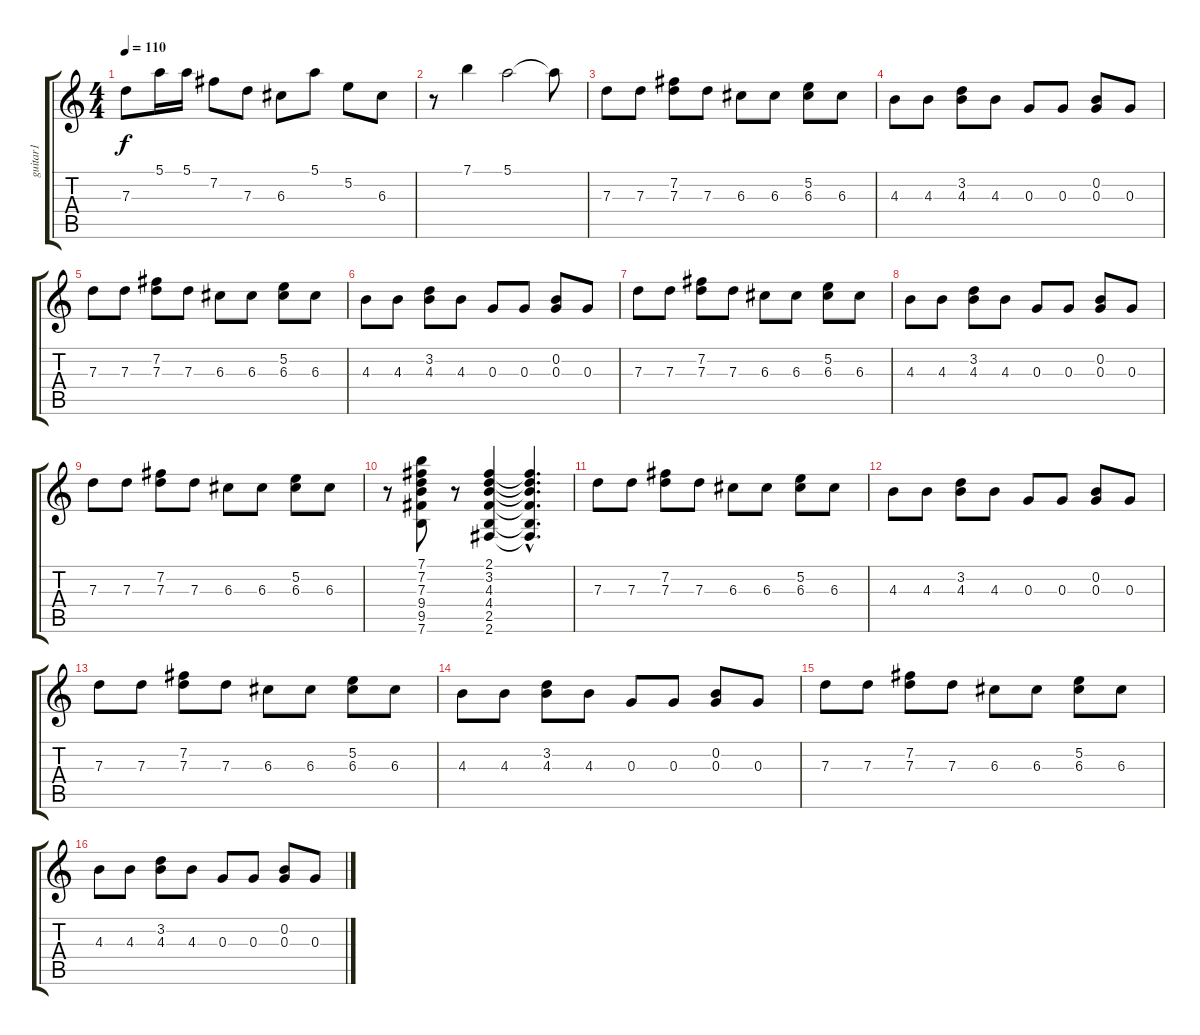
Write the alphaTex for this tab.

\track ("guitar1" "guitar1") {instrument acousticguitarsteel}
\staff {score tabs}
\tuning (E4 B3 G3 D3 A2 E2) {hide}
\ts (4 4)
\tempo 110
\clef g2
\ks c
7.3.8{dy f} 5.1.16 5.1.16 7.2.8 7.3.8 6.3.8 5.1.8 5.2.8 6.3.8 |
r.8 7.1.4 5.1.2 5.1{t}.8 |
7.3.8 7.3.8 (7.2 7.3).8 7.3.8 6.3.8 6.3.8 (5.2 6.3).8 6.3.8 |
4.3.8 4.3.8 (3.2 4.3).8 4.3.8 0.3.8 0.3.8 (0.2 0.3).8 0.3.8 |
7.3.8 7.3.8 (7.2 7.3).8 7.3.8 6.3.8 6.3.8 (5.2 6.3).8 6.3.8 |
4.3.8 4.3.8 (3.2 4.3).8 4.3.8 0.3.8 0.3.8 (0.2 0.3).8 0.3.8 |
7.3.8 7.3.8 (7.2 7.3).8 7.3.8 6.3.8 6.3.8 (5.2 6.3).8 6.3.8 |
4.3.8 4.3.8 (3.2 4.3).8 4.3.8 0.3.8 0.3.8 (0.2 0.3).8 0.3.8 |
7.3.8 7.3.8 (7.2 7.3).8 7.3.8 6.3.8 6.3.8 (5.2 6.3).8 6.3.8 |
r.8 (7.1 7.2 7.3 9.4 9.5 7.6).8 r.8 (2.1 3.2 4.3 4.4 2.5 2.6).4 (2.1{hac t} 3.2{hac t} 4.3{hac t} 4.4{hac t} 2.5{hac t} 2.6{hac t}).4{d} |
7.3.8 7.3.8 (7.2 7.3).8 7.3.8 6.3.8 6.3.8 (5.2 6.3).8 6.3.8 |
4.3.8 4.3.8 (3.2 4.3).8 4.3.8 0.3.8 0.3.8 (0.2 0.3).8 0.3.8 |
7.3.8 7.3.8 (7.2 7.3).8 7.3.8 6.3.8 6.3.8 (5.2 6.3).8 6.3.8 |
4.3.8 4.3.8 (3.2 4.3).8 4.3.8 0.3.8 0.3.8 (0.2 0.3).8 0.3.8 |
7.3.8 7.3.8 (7.2 7.3).8 7.3.8 6.3.8 6.3.8 (5.2 6.3).8 6.3.8 |
4.3.8 4.3.8 (3.2 4.3).8 4.3.8 0.3.8 0.3.8 (0.2 0.3).8 0.3.8
